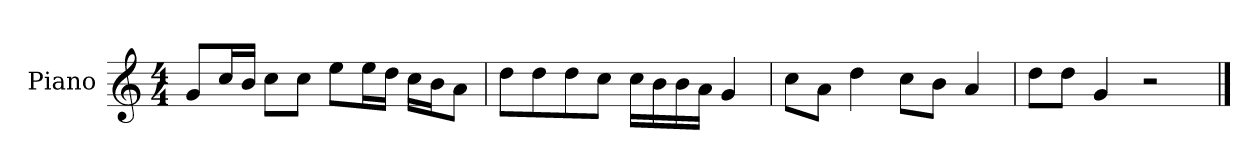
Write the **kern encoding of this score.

**kern
*part1
*staff1
*I"Piano
*I'P-no
*clefG2
*k[]
*M4/4
*MM90
=1
8g/L
16cc/L
16b/JJ
8cc\L
8cc\J
8ee\L
16ee\L
16dd\JJ
16cc\LL
16b\J
8a\J
=2
8dd\L
8dd\
8dd\
8cc\J
16cc\LL
16b\
16b\
16a\JJ
4g/
=3
8cc\L
8a\J
4dd\
8cc\L
8b\J
4a/
=4
8dd\L
8dd\J
4g/
2r
==
*-
